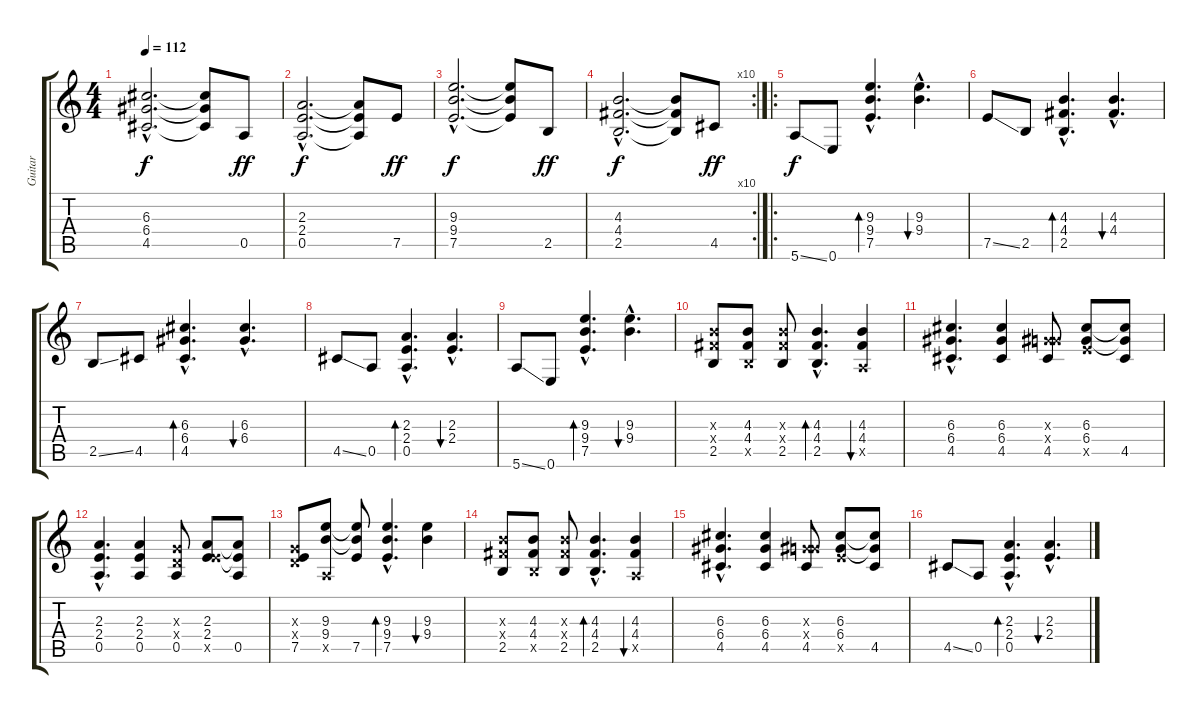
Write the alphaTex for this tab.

\track ("Guitar" "Guitar") {instrument overdrivenguitar}
\staff {score tabs}
\tuning (E4 B3 G3 D3 A2 E2) {hide}
\ts (4 4)
\tempo 112
\clef g2
\ks c
(6.3{hac} 6.4{hac} 4.5{hac}).2{d dy f instrument overdrivenguitar} (6.3{t} 6.4{t} 4.5{t}).8 0.5.8{dy ff} |
(2.3{hac} 2.4{hac} 0.5{hac}).2{d dy f} (2.3{t} 2.4{t} 0.5{t}).8 7.5.8{dy ff} |
(9.3{hac} 9.4{hac} 7.5{hac}).2{d dy f} (9.3{t} 9.4{t} 7.5{t}).8 2.5.8{dy ff} |
\rc 10
(4.3{hac} 4.4{hac} 2.5{hac}).2{d dy f} (4.3{t} 4.4{t} 2.5{t}).8 4.5.8{dy ff} |
\ro
5.6{ss}.8{dy f} 0.6.8 (9.3{hac} 9.4{hac} 7.5{hac}).4{d bd 60} (9.3{hac} 9.4{hac}).4{d bu 60} |
7.5{ss}.8 2.5.8 (4.3{hac} 4.4{hac} 2.5{hac}).4{d bd 60} (4.3{hac} 4.4{hac}).4{d bu 60} |
2.5{ss}.8 4.5.8 (6.3{hac} 6.4{hac} 4.5{hac}).4{d bd 60} (6.3{hac} 6.4{hac}).4{d bu 60} |
4.5{ss}.8 0.5.8 (2.3{hac} 2.4{hac} 0.5{hac}).4{d bd 60} (2.3{hac} 2.4{hac}).4{d bu 60} |
5.6{ss}.8 0.6.8 (9.3{hac} 9.4{hac} 7.5{hac}).4{d bd 60} (9.3{hac} 9.4{hac}).4{d bu 60} |
(4.3{x} 4.4{x} 2.5).8 (4.3 4.4 2.5{x}).8 (4.3{x} 4.4{x} 2.5).8 (4.3{hac} 4.4{hac} 2.5{hac}).4{d bd 60} (4.3 4.4 0.5{x}).4{bu 60} |
(6.3{hac} 6.4{hac} 4.5{hac}).4{d} (6.3 6.4 4.5).4 (0.3{x} 6.4{x} 4.5).8 (6.3 6.4 7.5{x}).8 (6.3{t} 6.4{t} 4.5).8 |
(2.3{hac} 2.4{hac} 0.5{hac}).4{d} (2.3 2.4 0.5).4 (0.3{x} 0.4{x} 0.5).8 (2.3 2.4 7.5{x}).8 (2.3{t} 2.4{t} 0.5).8 |
(0.3{x} 0.4{x} 7.5).8 (9.3 9.4 0.5{x}).8 (9.3{t} 9.4{t} 7.5).8 (9.3{hac} 9.4{hac} 7.5{hac}).4{d bd 60} (9.3 9.4).4{bu 60} |
(4.3{x} 4.4{x} 2.5).8 (4.3 4.4 2.5{x}).8 (4.3{x} 4.4{x} 2.5).8 (4.3{hac} 4.4{hac} 2.5{hac}).4{d bd 60} (4.3 4.4 0.5{x}).4{bu 60} |
(6.3{hac} 6.4{hac} 4.5{hac}).4{d} (6.3 6.4 4.5).4 (0.3{x} 6.4{x} 4.5).8 (6.3 6.4 7.5{x}).8 (6.3{t} 6.4{t} 4.5).8 |
4.5{ss}.8 0.5.8 (2.3{hac} 2.4{hac} 0.5{hac}).4{d bd 60} (2.3{hac} 2.4{hac}).4{d bu 60}
